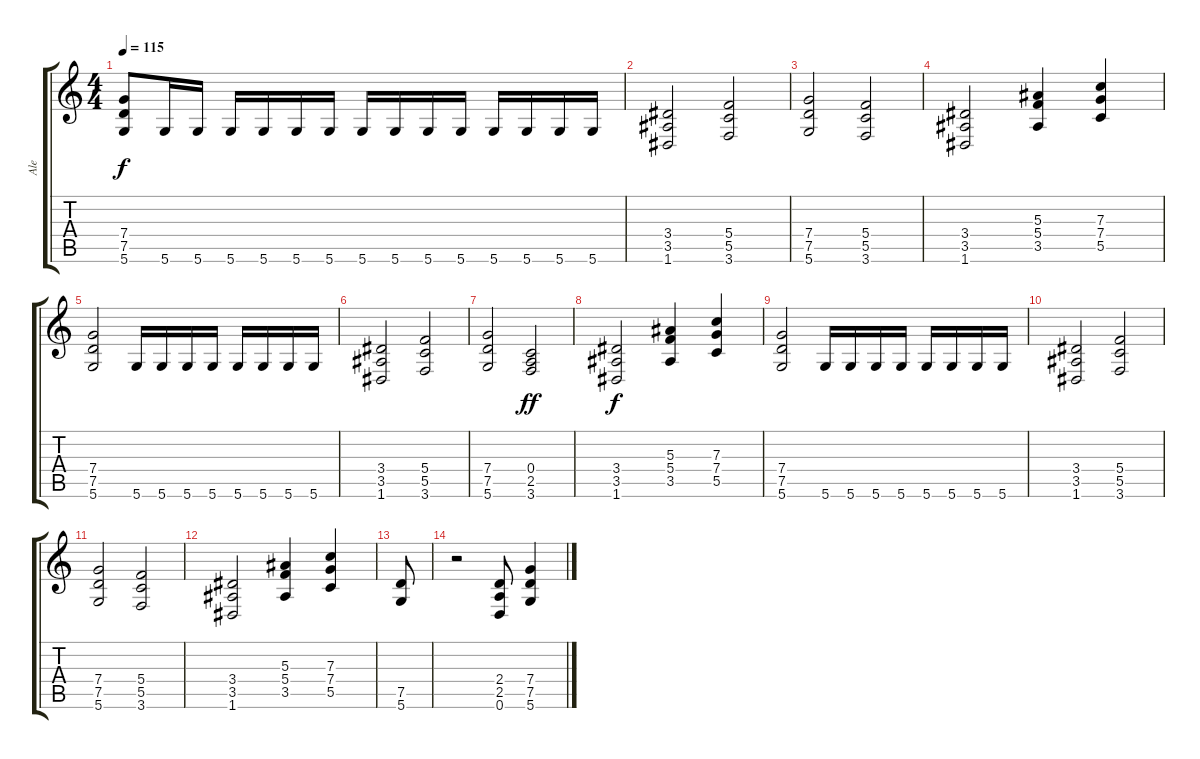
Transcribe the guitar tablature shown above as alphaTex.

\track ("Ale" "Ale") {instrument distortionguitar}
\staff {score tabs}
\tuning (D4 A3 F3 C3 G2 D2) {hide}
\ts (4 4)
\tempo 115
\clef g2
\ks c
(7.4 7.5 5.6).8{dy f} 5.6.16 5.6.16 5.6.16 5.6.16 5.6.16 5.6.16 5.6.16 5.6.16 5.6.16 5.6.16 5.6.16 5.6.16 5.6.16 5.6.16 |
(3.4 3.5 1.6).2 (5.4 5.5 3.6).2 |
(7.4 7.5 5.6).2 (5.4 5.5 3.6).2 |
(3.4 3.5 1.6).2 (5.3 5.4 3.5).4 (7.3 7.4 5.5).4 |
(7.4 7.5 5.6).2 5.6.16 5.6.16 5.6.16 5.6.16 5.6.16 5.6.16 5.6.16 5.6.16 |
(3.4 3.5 1.6).2 (5.4 5.5 3.6).2 |
(7.4 7.5 5.6).2 (0.4 2.5 3.6).2{dy ff} |
(3.4 3.5 1.6).2{dy f} (5.3 5.4 3.5).4 (7.3 7.4 5.5).4 |
(7.4 7.5 5.6).2 5.6.16 5.6.16 5.6.16 5.6.16 5.6.16 5.6.16 5.6.16 5.6.16 |
(3.4 3.5 1.6).2 (5.4 5.5 3.6).2 |
(7.4 7.5 5.6).2 (5.4 5.5 3.6).2 |
(3.4 3.5 1.6).2 (5.3 5.4 3.5).4 (7.3 7.4 5.5).4 |
(7.5 5.6).8 |
r.2 (2.4 2.5 0.6).8 (7.4 7.5 5.6).4
